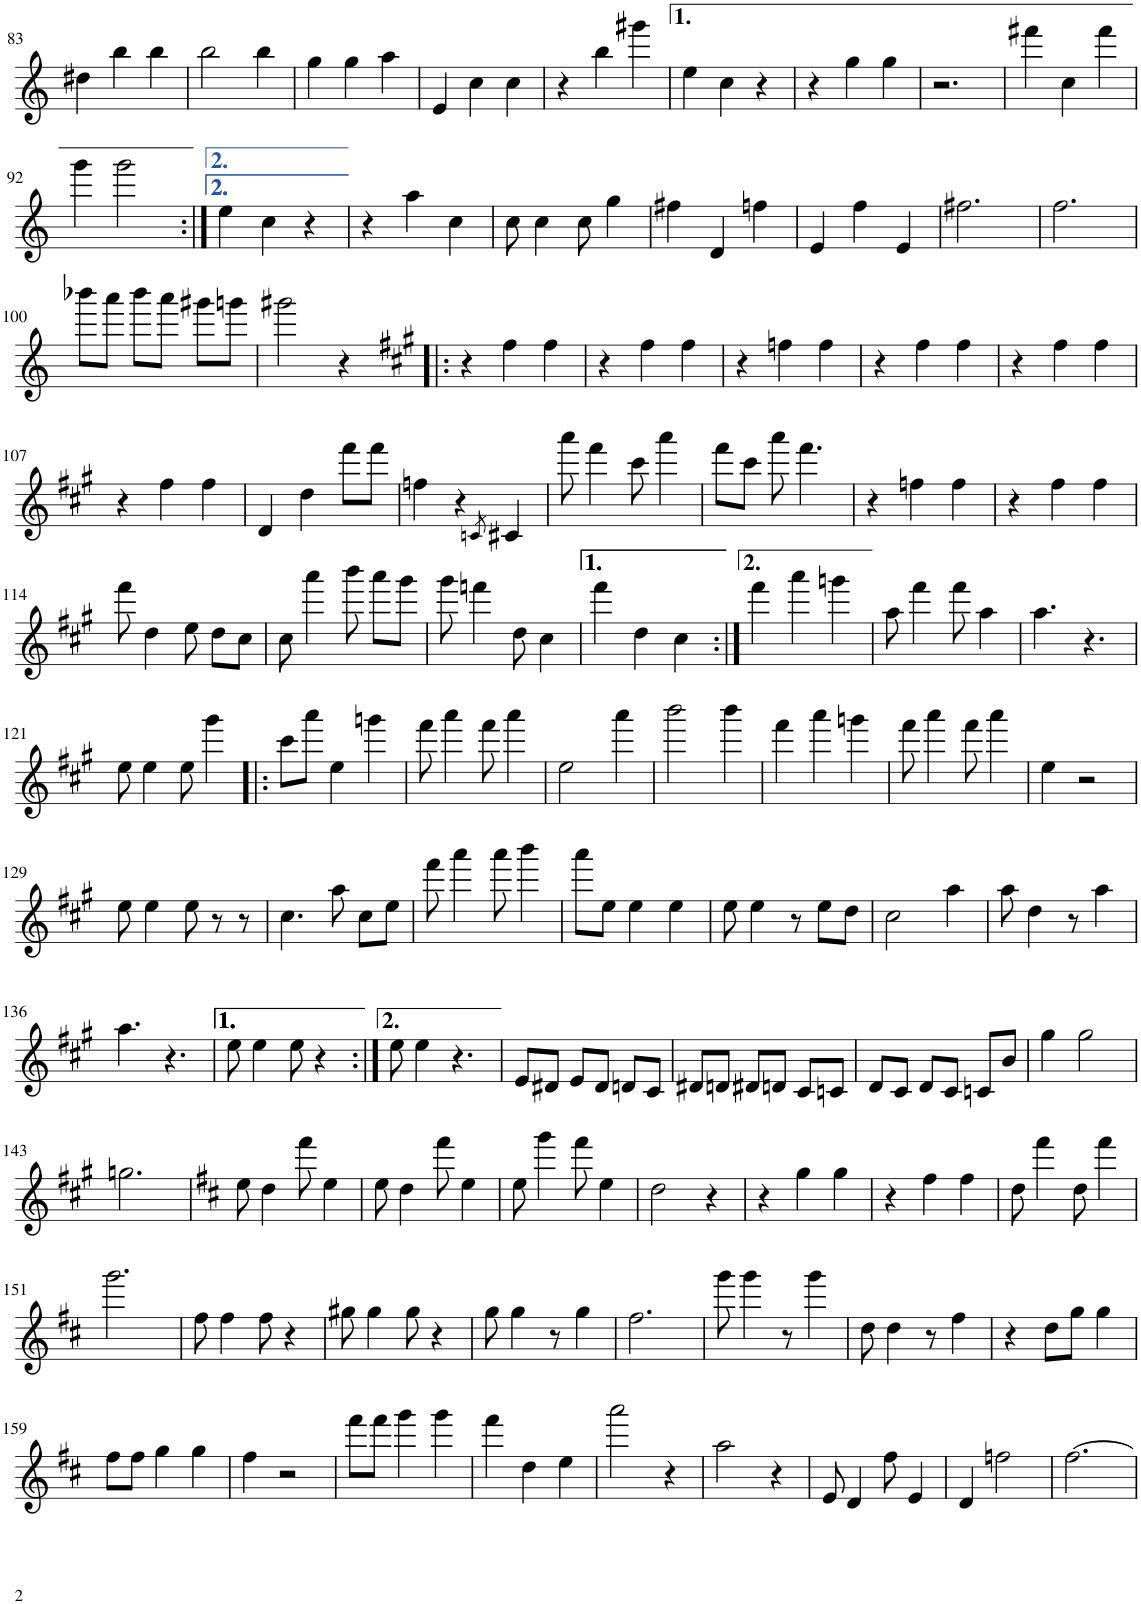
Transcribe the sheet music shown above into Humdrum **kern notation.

**kern
*part1
*staff1
*I"English Horn
*I'E. Hn.
*clefG2
*Trd4c7
*k[]
*M3/4
=82
4ggg\
4ggg\
4ee\
!!LO:PB:g=z
=83
4dd#X\
4bb\
4bb\
=84
2bb\
4bb\
=85
4gg\
4gg\
4aa\
=86
4e/
4cc\
4cc\
=87
4r
4bb\
4ggg#X\
=88
4ee\
4cc\
4r
=89
4r
4gg\
4gg\
=90
2.r
=91
4fff#X\
4cc\
4fff#\
!!LO:LB:g=z
=92
4ggg\
2ggg\
=93:|!
4ee\
4cc\
4r
=94
4r
4aa\
4cc\
=95
8cc\
4cc\
8cc\
4gg\
=96
4ff#X\
4d/
4ffn\
=97
4e/
4ff\
4e/
=98
2.ff#X\
=99
2.ff\
!!LO:LB:g=z
=100
8bbb-X\L
8aaa\J
8bbb-\L
8aaa\J
8ggg#X\L
8gggn\J
=101
2ggg#X\
4r
=102!|:
*k[f#c#g#]
4r
4ff#\
4ff#\
=103
4r
4ff#\
4ff#\
=104
4r
4ffn\
4ff\
=105
4r
4ff#\
4ff#\
=106
4r
4ff#\
4ff#\
!!LO:LB:g=z
=107
4r
4ff#\
4ff#\
=108
4d/
4dd\
8fff#\L
8fff#\J
=109
4ffn\
4r
8qcn/
4c#X/
=110
8aaa\
4fff#\
8ccc#\
4aaa\
=111
8fff#\L
8ccc#\J
8aaa\
4.fff#\
=112
4r
4ffn\
4ff\
=113
4r
4ff#\
4ff#\
!!LO:LB:g=z
=114
8fff#\
4dd\
8ee\
8dd\L
8cc#\J
=115
8cc#\
4aaa\
8bbb\
8aaa\L
8ggg#\J
=116
8ggg#\
4fffn\
8dd\
4cc#\
=117
4fff#\
4dd\
4cc#\
=118:|!
4fff#\
4aaa\
4gggn\
=119
8aa\
4fff#\
8fff#\
4aa\
=120
4.aa\
4.r
!!LO:LB:g=z
=121
8ee\
4ee\
8ee\
4ggg#\
=122!|:
8ccc#\L
8aaa\J
4ee\
4gggn\
=123
8fff#\
4aaa\
8fff#\
4aaa\
=124
2ee\
4aaa\
=125
2bbb\
4bbb\
=126
4fff#\
4aaa\
4gggn\
=127
8fff#\
4aaa\
8fff#\
4aaa\
=128
4ee\
2r
!!LO:LB:g=z
=129
8ee\
4ee\
8ee\
8r
8r
=130
4.cc#\
8aa\
8cc#\L
8ee\J
=131
8fff#\
4aaa\
8aaa\
4bbb\
=132
8aaa\L
8ee\J
4ee\
4ee\
=133
8ee\
4ee\
8r
8ee\L
8dd\J
=134
2cc#\
4aa\
=135
8aa\
4dd\
8r
4aa\
!!LO:LB:g=z
=136
4.aa\
4.r
=137
8ee\
4ee\
8ee\
4r
=138:|!
8ee\
4ee\
4.r
=139
8e/L
8d#X/J
8e/L
8d#/J
8dn/L
8c#/J
=140
8d#X/L
8dn/J
8d#X/L
8dn/J
8c#/L
8cn/J
=141
8d/L
8c#/J
8d/L
8c#/J
8cn/L
8b/J
=142
4gg#\
2gg#\
!!LO:LB:g=z
=143
2.ggn\
=144
*k[f#c#]
8ee\
4dd\
8fff#\
4ee\
=145
8ee\
4dd\
8fff#\
4ee\
=146
8ee\
4ggg\
8fff#\
4ee\
=147
2dd\
4r
=148
4r
4gg\
4gg\
=149
4r
4ff#\
4ff#\
=150
8dd\
4fff#\
8dd\
4fff#\
!!LO:LB:g=z
=151
2.ggg\
=152
8ff#\
4ff#\
8ff#\
4r
=153
8gg#X\
4gg#\
8gg#\
4r
=154
8gg\
4gg\
8r
4gg\
=155
2.ff#\
=156
8ggg\
4ggg\
8r
4ggg\
=157
8dd\
4dd\
8r
4ff#\
=158
4r
8dd\L
8gg\J
4gg\
!!LO:LB:g=z
=159
8ff#\L
8ff#\J
4gg\
4gg\
=160
4ff#\
2r
=161
8fff#\L
8fff#\J
4ggg\
4ggg\
=162
4fff#\
4dd\
4ee\
=163
2aaa\
4r
=164
2aa\
4r
=165
8e/
4d/
8ff#\
4e/
=166
4d/
2ffn\
=
*-
